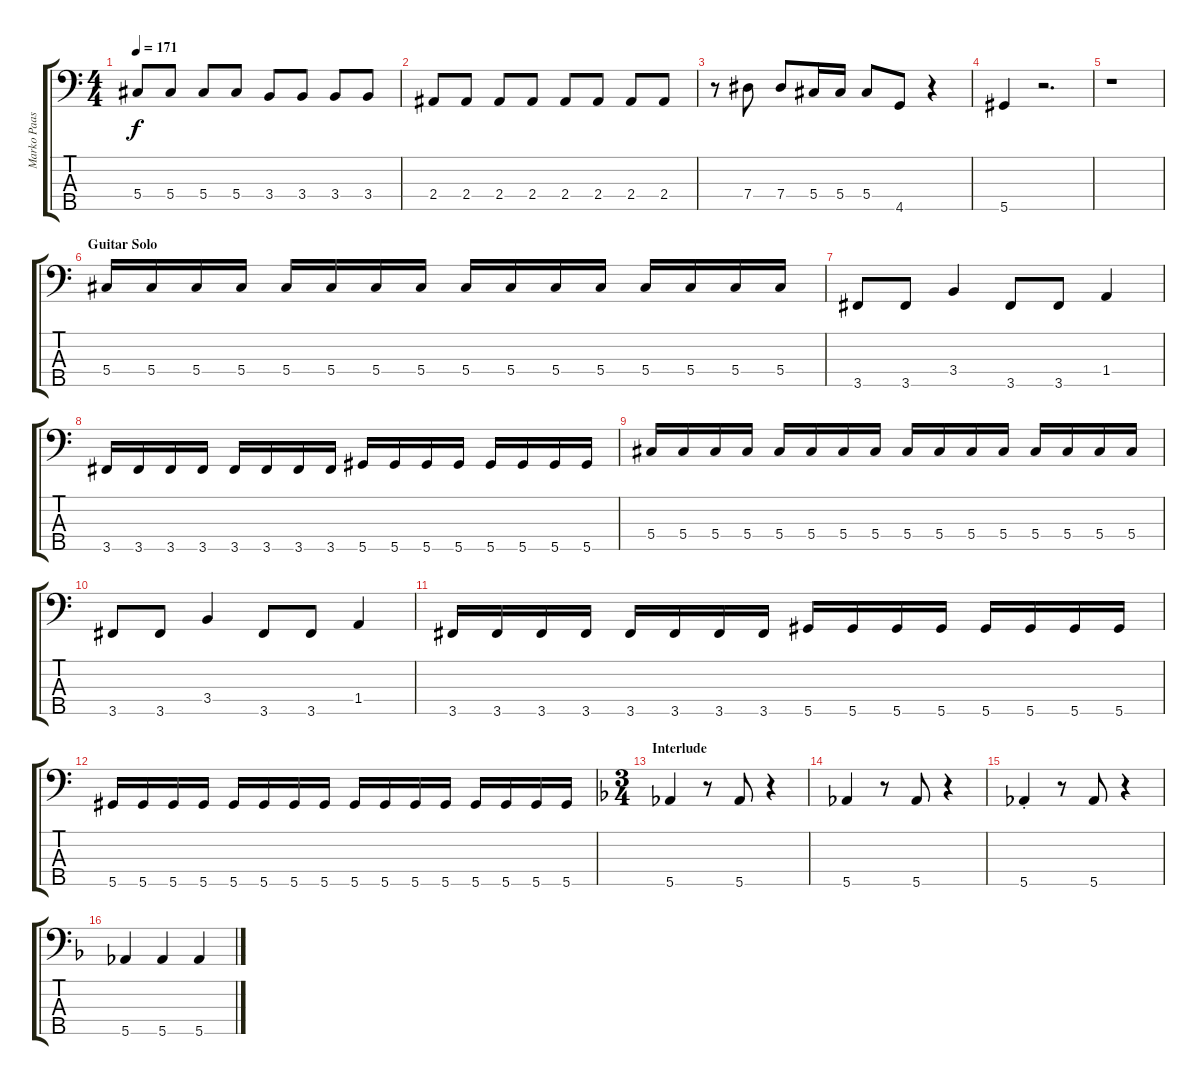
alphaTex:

\track ("Marko Paasikoski" "Marko Paas") {instrument electricbasspick}
\staff {score tabs}
\tuning (B2 Gb2 Db2 Ab1 Eb1) {hide}
\ts (4 4)
\tempo 171
\clef f4
\ks aminor
5.4.8{dy f} 5.4.8 5.4.8 5.4.8 3.4.8 3.4.8 3.4.8 3.4.8 |
2.4.8 2.4.8 2.4.8 2.4.8 2.4.8 2.4.8 2.4.8 2.4.8 |
r.8 7.4.8 7.4.8 5.4.16 5.4.16 5.4.8 4.5.8 r.4 |
5.5.4 r.2{d} |
r.1 |
\section ("" "Guitar Solo")
5.4.16 5.4.16 5.4.16 5.4.16 5.4.16 5.4.16 5.4.16 5.4.16 5.4.16 5.4.16 5.4.16 5.4.16 5.4.16 5.4.16 5.4.16 5.4.16 |
3.5.8 3.5.8 3.4.4 3.5.8 3.5.8 1.4.4 |
3.5.16 3.5.16 3.5.16 3.5.16 3.5.16 3.5.16 3.5.16 3.5.16 5.5.16 5.5.16 5.5.16 5.5.16 5.5.16 5.5.16 5.5.16 5.5.16 |
5.4.16 5.4.16 5.4.16 5.4.16 5.4.16 5.4.16 5.4.16 5.4.16 5.4.16 5.4.16 5.4.16 5.4.16 5.4.16 5.4.16 5.4.16 5.4.16 |
3.5.8 3.5.8 3.4.4 3.5.8 3.5.8 1.4.4 |
3.5.16 3.5.16 3.5.16 3.5.16 3.5.16 3.5.16 3.5.16 3.5.16 5.5.16 5.5.16 5.5.16 5.5.16 5.5.16 5.5.16 5.5.16 5.5.16 |
5.5.16 5.5.16 5.5.16 5.5.16 5.5.16 5.5.16 5.5.16 5.5.16 5.5.16 5.5.16 5.5.16 5.5.16 5.5.16 5.5.16 5.5.16 5.5.16 |
\ts (3 4)
\section ("" "Interlude ")
\ks dminor
5.5.4 r.8 5.5.8 r.4 |
5.5.4 r.8 5.5.8 r.4 |
5.5{st}.4 r.8 5.5.8 r.4 |
5.5.4 5.5.4 5.5.4
